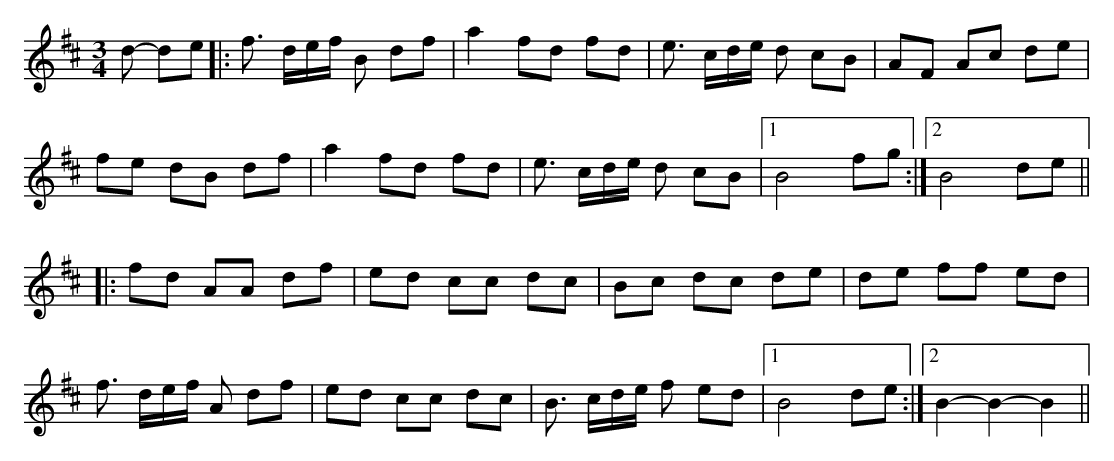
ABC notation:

X:1
M:3/4
K:Bmin
d- de|:f> de/f/ B df|a2 fd fd|e> cd/e/ d cB|AF Ac de|
fe dB df|a2 fd fd|e> cd/e/ d cB|1 B4 fg:|2 B4 de||
|:fd AA df|ed cc dc|Bc dc de|de ff ed|
f> de/f/ A df|ed cc dc|B> cd/e/ f ed|1 B4 de:|2 B2-B2-B2||
